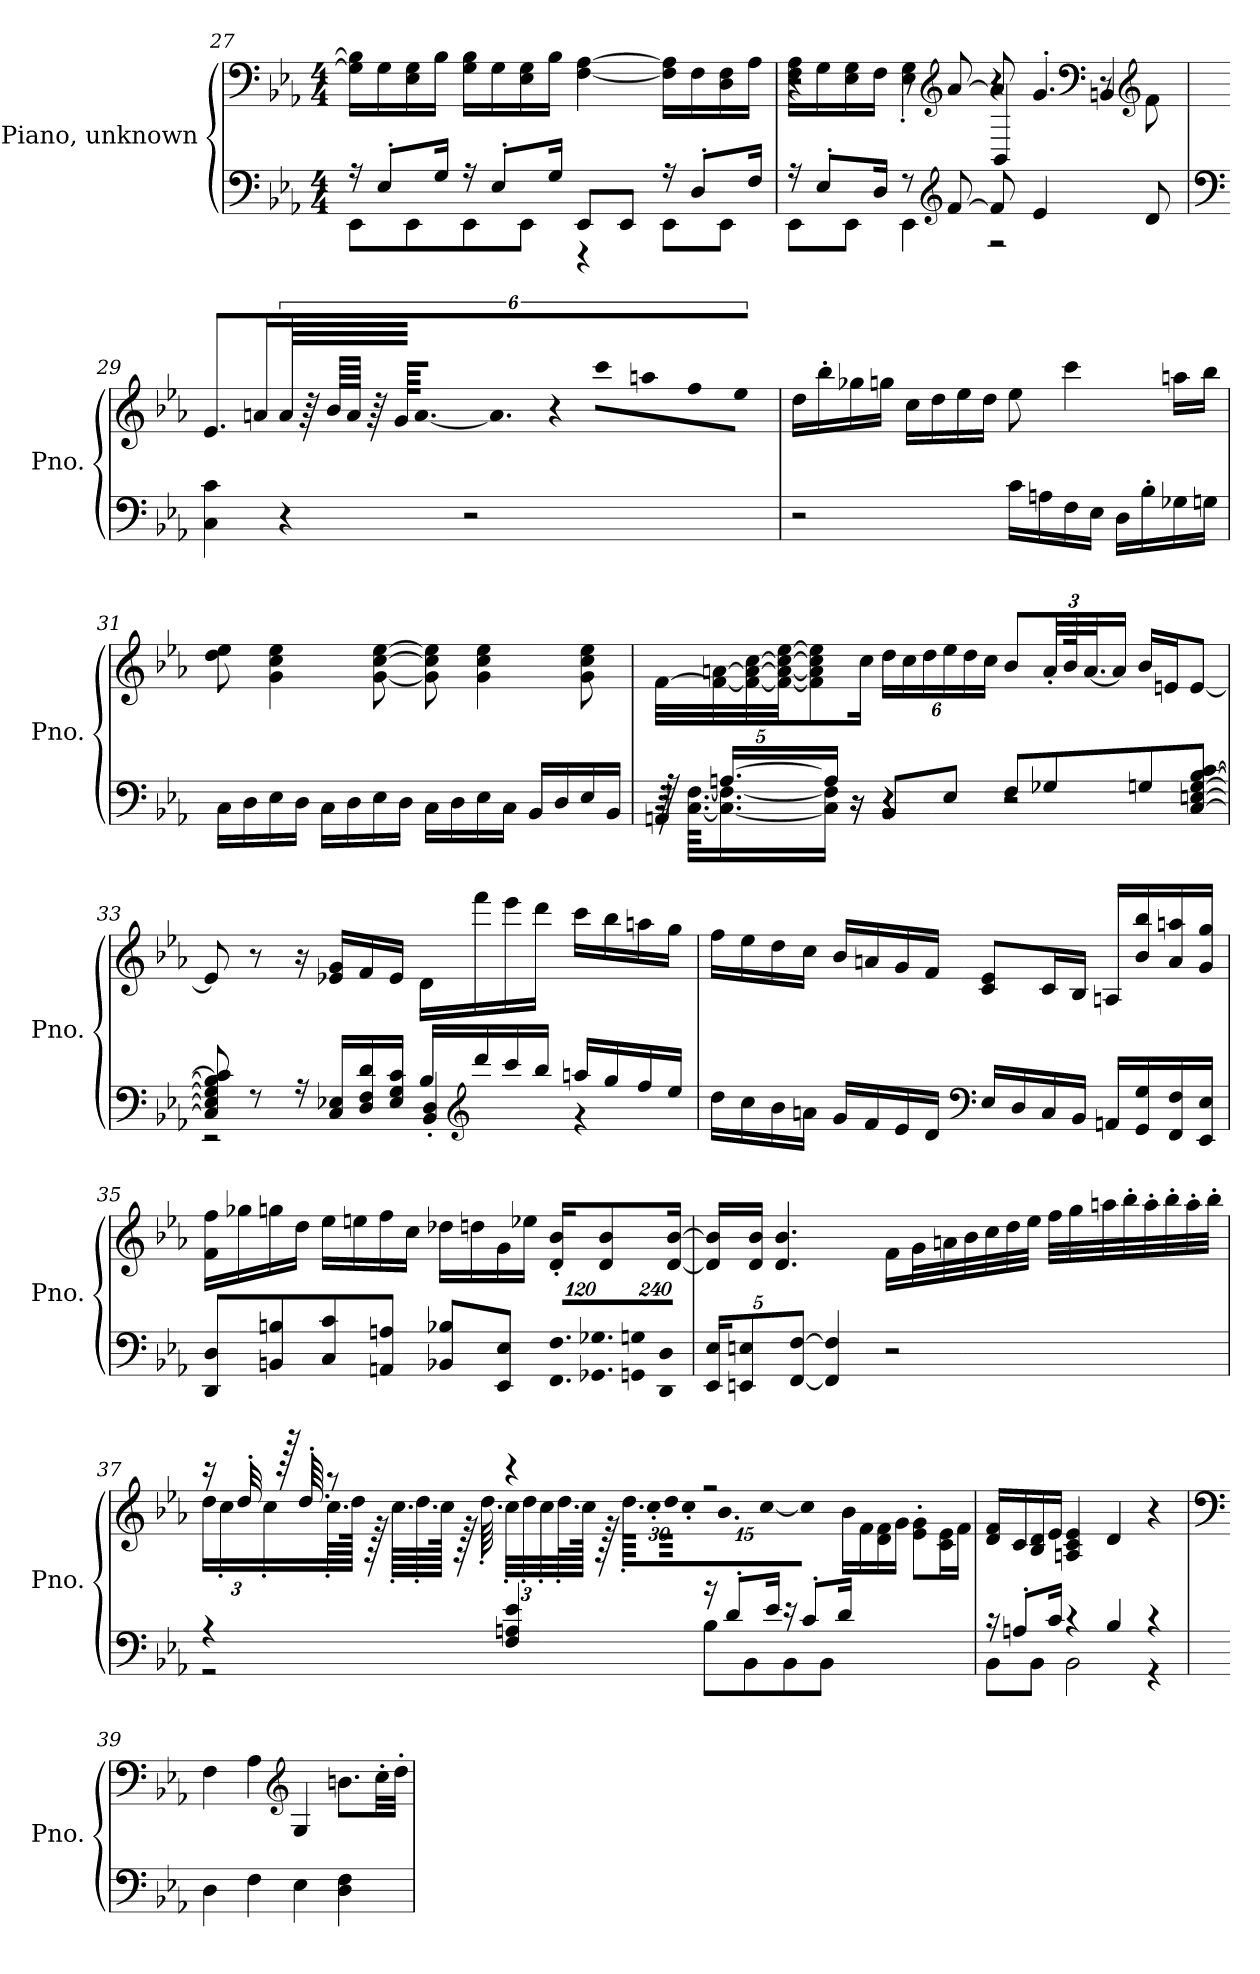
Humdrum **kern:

**kern	**kern
*part1	*part1
*staff2	*staff1
*I"Piano, unknown	*
*I'Pno.	*
*clefF4	*clefF4
*k[b-e-a-]	*k[b-e-a-]
*M4/4	*M4/4
=27	=27
*^	*
16r	8EE-\L	16G\] 16B-\]LL
8E-'/L	.	16G\
.	8EE-\	16E-\ 16G\
16G/Jk	.	16B-\JJ
16r	8EE-\	16G\ 16B-\LL
8E-'/L	.	16G\
.	8EE-\J	16E-\ 16G\
16G/Jk	.	16B-\JJ
8EE-/L	4r	[4F\ [4A-\
8EE-/J	.	.
16r	8EE-\L	16F\] 16A-\]LL
8D'/L	.	16F\
.	8EE-\J	16D\ 16F\
16F/Jk	.	16A-\JJ
!!LO:LB:g=z
=28	=28	=28
*	*	*^
*	*	*	*^
16r	8EE-\L	4r	16F\ 16A-\LL	2r
8E-'/L	.	.	16G\	.
.	8EE-\J	.	16E-\ 16G\	.
16D/Jk	.	.	16F\JJ	.
8r	4EE-\	8r	4E-\' 4G\'	.
*clefG2	*	*clefG2	*	*
[8f/	.	[8a-/	.	.
8f/]	2r	8a-/]	4r	4BB-/
4e-/	.	4.g'/	.	.
*	*	*clefF4	*	*
.	.	.	8r	4BBn/
*	*	*clefG2	*	*
8d/	.	.	8f\	.
*v	*v	*	*	*
*	*v	*v	*v
=29	=29
*clefF4	*
4C\ 4c\	8.e-/L
.	16an/L
4r	96a/JJkk
.	96r
.	96b-/LLLL
.	96a/JJJJ
.	96r
.	96g/KKKL
.	[8.a/J
2r	8.a/]
.	16r
.	16ccc\LL
.	16aan\
.	16ff\
.	16ee-\JJ
!!LO:LB:g=z
=30	=30
2r	16dd\LL
.	16bb-'\
.	16gg-X\
.	16ggn\JJ
.	16cc\LL
.	16dd\
.	16ee-\
.	16dd\JJ
16c\LL	8ee-\
16An\	.
16F\	4ccc\
16E-\JJ	.
16D\LL	.
16B-'\	.
16G-X\	16aan\LL
16Gn\JJ	16bb-\JJ
=31	=31
16C\LL	8dd\ 8ee-\
16D\	.
16E-\	4g\ 4cc\ 4ee-\
16D\JJ	.
16C\LL	.
16D\	.
16E-\	[8g\ [8cc\ [8ee-\
16D\JJ	.
16C\LL	8g\] 8cc\] 8ee-\]
16D\	.
16E-\	4g\ 4cc\ 4ee-\
16C\JJ	.
16BB-/LL	.
16D/	.
16E-/	8g\ 8cc\ 8ee-\
16BB-/JJ	.
!!LO:LB:g=z
=32	=32
*^	*
*	*^	*
*	*	*	*Xbrackettup
32r	128r	4AAn/	[40f\LLL
.	[64.C\ [64.F\KKLL	.	.
.	.	.	40f\_ [40an\
[16.An/LL	16.C\_ 16.F\_	.	.
.	.	.	40f\_ 40a\_ [40cc\
.	.	.	40f\_ 40a\_ 40cc\_ [40ee-\JJ
.	.	.	10f\] 10a\] 10cc\] 10ee-\]
16A/JJ]	16C\] 16F\]JJ	.	.
16r	16r	.	.
.	.	.	20cc\Jk
8BB-/L	4r	4r	24dd\LL
.	.	.	24cc\
.	.	.	24dd\
8E-/J	.	.	24ee-\
.	.	.	24dd\
.	.	.	24cc\JJ
8F/L	2r	2r	8b-/L
8G-X/	.	.	48a'/LL
.	.	.	96b-/K
.	.	.	[48.a/J
.	.	.	16a/JJ]
8Gn/	.	.	16b-/LL
.	.	.	16en/J
[8C/ [8En/ [8G/ [8B-/ [8c/J	.	.	[8e/J
*	*v	*v	*
!!LO:LB:g=z
=33	=33	=33
8C/] 8E/] 8G/] 8B-/] 8c/]	2r	8e/]
8r	.	8r
16r	.	16r
16C/ 16E-X/LL	.	16e-X/ 16g/LL
16D/ 16F/ 16d/	.	16f/
16E-/ 16G/ 16c/JJ	.	16e-/JJ
16B-/LL	4BB-/' 4D/'	16d\LL
*clefG2	*	*
16ddd/	.	16fff\
16ccc/	.	16eee-\
16bb-/JJ	.	16ddd\JJ
16aan/LL	4r	16ccc\LL
16gg/	.	16bb-\
16ff/	.	16aan\
16ee-/JJ	.	16gg\JJ
*v	*v	*
=34	=34
16dd\LL	16ff\LL
16cc\	16ee-\
16b-\	16dd\
16an\JJ	16cc\JJ
16g/LL	16b-/LL
16f/	16an/
16e-/	16g/
16d/JJ	16f/JJ
*clefF4	*
16E-/LL	8c/ 8e-/L
16D/	.
16C/	16c/L
16BB-/JJ	16B-/JJ
16AAn/LL	16An/LL
16GG/ 16G/	16b-/ 16bb-/
16FF/ 16F/	16a/ 16aan/
16EE-/ 16E-/JJ	16g/ 16gg/JJ
!!LO:LB:g=z
=35	=35
8DD/ 8D/L	16f\ 16ff\LL
.	16gg-X\
8BBn/ 8Bn/	16ggn\
.	16dd\JJ
8C/ 8c/	16ee-\LL
.	16een\
8AAn/ 8An/J	16ff\
.	16cc\JJ
8BB-X/ 8B-X/L	16dd-X\LL
.	16ddn\
8EE-/ 8E-/J	16g\
.	16ee-X\JJ
*Xbrackettup	*
!LO:N:vis=32.	!
1920%103FF/ 1920%103F/LLL	16d/' 16b-/'KL
!LO:N:vis=32.	!
1920%103GG-X/ 1920%103G-X/J	.
.	8d/ 8b-/
!LO:N:vis=16	!
1920%137GGn/ 1920%137Gn/	.
!LO:N:vis=16	!
1920%137DD/ 1920%137D/JJ	.
.	[16d/ [16b-/Jk
!!LO:PB:g=z
=36	=36
20EE-/ 20E-/KL	16d/] 16b-/]LL
10EEn/ 10En/	.
.	16d/ 16b-/JJ
.	4.d/ 4.b-/
[10FF/ [10F/J	.
4FF/] 4F/]	.
2r	16f\LL
.	32g\L
.	32an\
.	32b-\
.	32cc\
.	32dd\
.	32ee-\JJJ
.	32ff\LLL
.	32gg\
.	32aan\
.	32bb-'\
.	32aa'\
.	32bb-'\
.	32aa'\
.	32bb-'\JJJ
!!LO:LB:g=z
=37	=37
*^	*^
4r	2r	16r	24dd\LL
.	.	.	24cc'\
.	.	32dd'/	.
.	.	.	24cc'\
.	.	128r	.
.	.	64.dd'/	.
.	.	8r	64.cc'\LL
.	.	.	128dd\JJJJk
.	.	.	128r
.	.	.	64.cc'\LLLL
.	.	.	64.dd'\
.	.	.	128cc\JJJJk
.	.	.	128r
.	.	.	64.dd'\
4F/ 4An/ 4e-/	.	4r	48cc'\LLL
.	.	.	48dd'\
.	.	.	48cc'\
.	.	.	64.dd'\L
.	.	.	128cc\JJJJk
.	.	.	128r
.	.	.	64.dd'\LLLL
!	!	!	!LO:N:vis=64
.	.	.	960%17cc'\
!	!	!	!LO:N:vis=64
.	.	.	960%17dd\
.	.	.	1920ryy
!	!	!	!LO:N:vis=64
.	.	.	960%17cc'\
!	!	!	!LO:N:vis=64.
.	.	.	640%17b-\
!	!	!	!LO:N:vis=256
.	.	.	[1920%17cc\JK
!	!	!	!LO:N:vis=32
.	.	.	640%23cc\JJJ]
16r	8B-\L	2r	16b-\LL
8d'/L	.	.	16f\
.	8BB-\	.	16d\ 16f\
16e-/Jk	.	.	16g\JJ
16r	8BB-\	.	8e-\' 8g\'L
8c'/L	.	.	.
.	8BB-\J	.	16c\ 16e-\L
16d/Jk	.	.	16f\JJ
*	*	*v	*v
!!LO:LB:g=z
=38	=38	=38
16r	8BB-\L	16d/ 16f/LL
8An'/L	.	16c/
.	8BB-\J	16B-/ 16d/
16c/Jk	.	16e-/JJ
4r	2BB-\	4An/ 4c/ 4e-/
4B-/	.	4d/
4r	4r	4r
*v	*v	*
=39	=39
*	*clefF4
4D\	4F\
4F\	4A-\
*	*clefG2
4E-\	4G/
4D\ 4F\	8.bn\L
.	32cc'\LL
.	32dd'\JJJ
=	=
*-	*-
